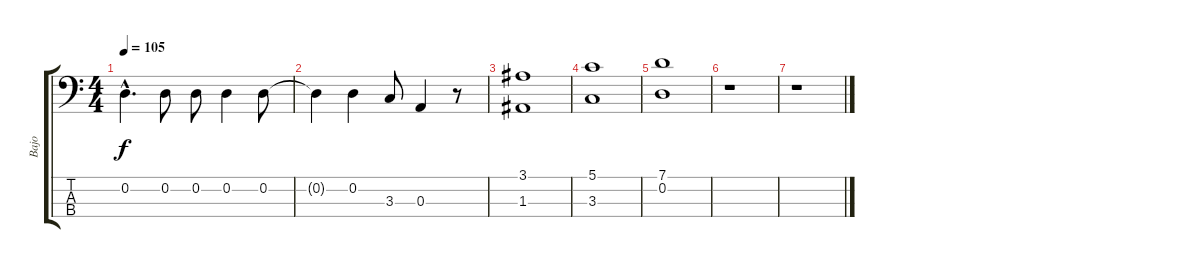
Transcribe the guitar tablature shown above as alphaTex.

\track ("Bajo" "Bajo") {instrument electricbasspick}
\staff {score tabs}
\tuning (G2 D2 A1 E1) {hide}
\ts (4 4)
\tempo 105
\clef f4
\ks c
0.2{hac}.4{d dy f} 0.2.8 0.2.8 0.2.4 0.2.8 |
0.2{t}.4 0.2.4 3.3.8 0.3.4 r.8 |
(3.1 1.3).1 |
(5.1 3.3).1 |
(7.1 0.2).1 |
r.1 |
r.1
